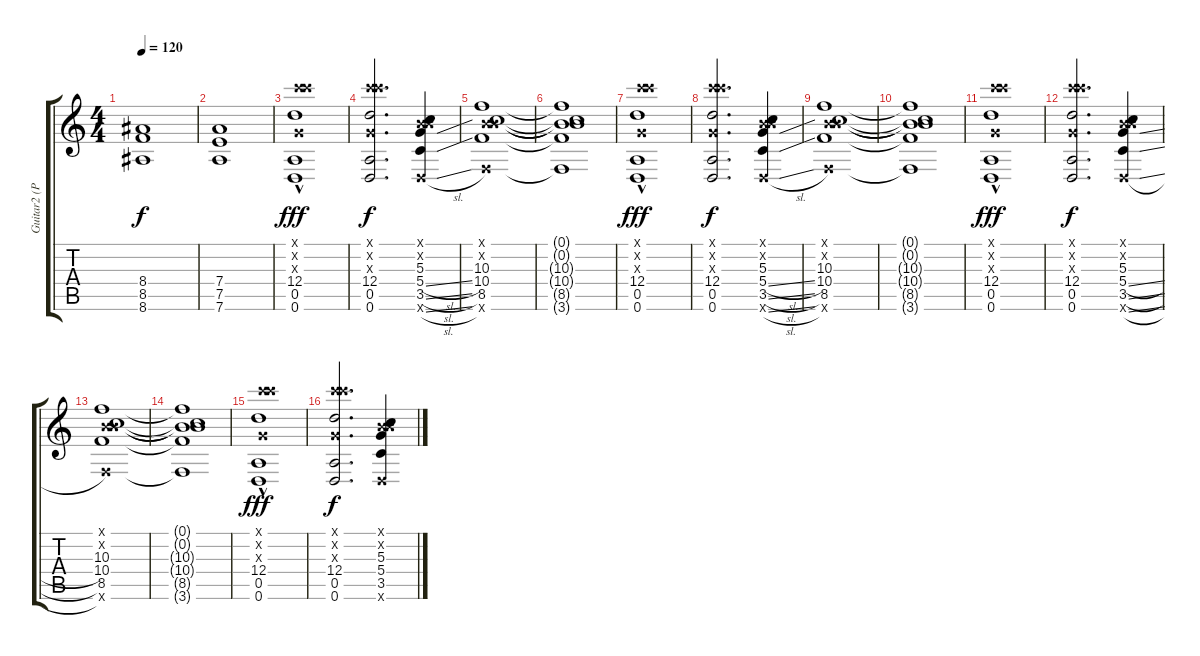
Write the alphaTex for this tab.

\track ("Guitar2 (Parry)" "Guitar2 (P") {instrument overdrivenguitar}
\staff {score tabs}
\tuning (B3 B3 G3 D3 A2 D2) {hide}
\ts (4 4)
\tempo 120
\clef g2
\ks c
(8.4 8.5 8.6).1{dy f} |
(7.4 7.5 7.6).1 |
(13.1{hac x} 13.2{hac x} 0.3{hac x} 12.4{hac} 0.5{hac} 0.6{hac}).1{dy fff} |
(13.1{x} 13.2{x} 0.3{x} 12.4 0.5 0.6).2{d dy f} (0.1{x} 0.2{x} 5.3 5.4{sl} 3.5{sl} 0.6{sl x}).4 |
(0.1{x} 0.2{x} 10.3 10.4 8.5 3.6{x}).1 |
(0.1{t} 0.2{t} 10.3{t} 10.4{t} 8.5{t} 3.6{t}).1 |
(13.1{hac x} 13.2{hac x} 0.3{hac x} 12.4{hac} 0.5{hac} 0.6{hac}).1{dy fff} |
(13.1{x} 13.2{x} 0.3{x} 12.4 0.5 0.6).2{d dy f} (0.1{x} 0.2{x} 5.3 5.4{sl} 3.5{sl} 0.6{sl x}).4 |
(0.1{x} 0.2{x} 10.3 10.4 8.5 3.6{x}).1 |
(0.1{t} 0.2{t} 10.3{t} 10.4{t} 8.5{t} 3.6{t}).1 |
(13.1{hac x} 13.2{hac x} 0.3{hac x} 12.4{hac} 0.5{hac} 0.6{hac}).1{dy fff} |
(13.1{x} 13.2{x} 0.3{x} 12.4 0.5 0.6).2{d dy f} (0.1{x} 0.2{x} 5.3 5.4{sl} 3.5{sl} 0.6{sl x}).4 |
(0.1{x} 0.2{x} 10.3 10.4 8.5 3.6{x}).1 |
(0.1{t} 0.2{t} 10.3{t} 10.4{t} 8.5{t} 3.6{t}).1 |
(13.1{hac x} 13.2{hac x} 0.3{hac x} 12.4{hac} 0.5{hac} 0.6{hac}).1{dy fff} |
(13.1{x} 13.2{x} 0.3{x} 12.4 0.5 0.6).2{d dy f} (0.1{x} 0.2{x} 5.3 5.4{sl} 3.5{sl} 0.6{sl x}).4
